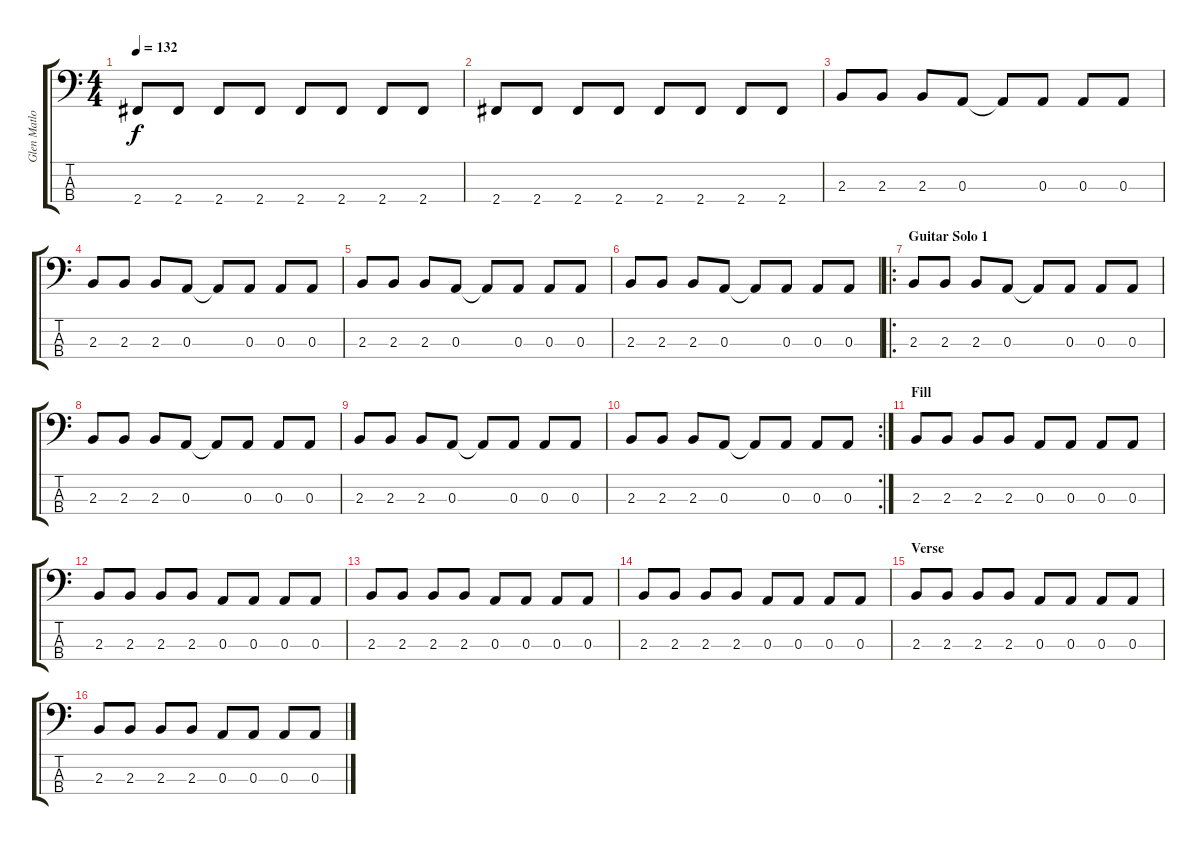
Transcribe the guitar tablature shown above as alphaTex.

\track ("Glen Matlock" "Glen Matlo") {instrument electricbasspick}
\staff {score tabs}
\tuning (G2 D2 A1 E1) {hide}
\ts (4 4)
\tempo 132
\clef f4
\ks c
2.4.8{dy f} 2.4.8 2.4.8 2.4.8 2.4.8 2.4.8 2.4.8 2.4.8 |
2.4.8 2.4.8 2.4.8 2.4.8 2.4.8 2.4.8 2.4.8 2.4.8 |
2.3.8 2.3.8 2.3.8 0.3.8 0.3{t}.8 0.3.8 0.3.8 0.3.8 |
2.3.8 2.3.8 2.3.8 0.3.8 0.3{t}.8 0.3.8 0.3.8 0.3.8 |
2.3.8 2.3.8 2.3.8 0.3.8 0.3{t}.8 0.3.8 0.3.8 0.3.8 |
2.3.8 2.3.8 2.3.8 0.3.8 0.3{t}.8 0.3.8 0.3.8 0.3.8 |
\ro
\section ("" "Guitar Solo 1")
2.3.8 2.3.8 2.3.8 0.3.8 0.3{t}.8 0.3.8 0.3.8 0.3.8 |
2.3.8 2.3.8 2.3.8 0.3.8 0.3{t}.8 0.3.8 0.3.8 0.3.8 |
2.3.8 2.3.8 2.3.8 0.3.8 0.3{t}.8 0.3.8 0.3.8 0.3.8 |
\rc 2
2.3.8 2.3.8 2.3.8 0.3.8 0.3{t}.8 0.3.8 0.3.8 0.3.8 |
\section ("" "Fill")
2.3.8 2.3.8 2.3.8 2.3.8 0.3.8 0.3.8 0.3.8 0.3.8 |
2.3.8 2.3.8 2.3.8 2.3.8 0.3.8 0.3.8 0.3.8 0.3.8 |
2.3.8 2.3.8 2.3.8 2.3.8 0.3.8 0.3.8 0.3.8 0.3.8 |
2.3.8 2.3.8 2.3.8 2.3.8 0.3.8 0.3.8 0.3.8 0.3.8 |
\section ("" "Verse")
2.3.8 2.3.8 2.3.8 2.3.8 0.3.8 0.3.8 0.3.8 0.3.8 |
2.3.8 2.3.8 2.3.8 2.3.8 0.3.8 0.3.8 0.3.8 0.3.8
